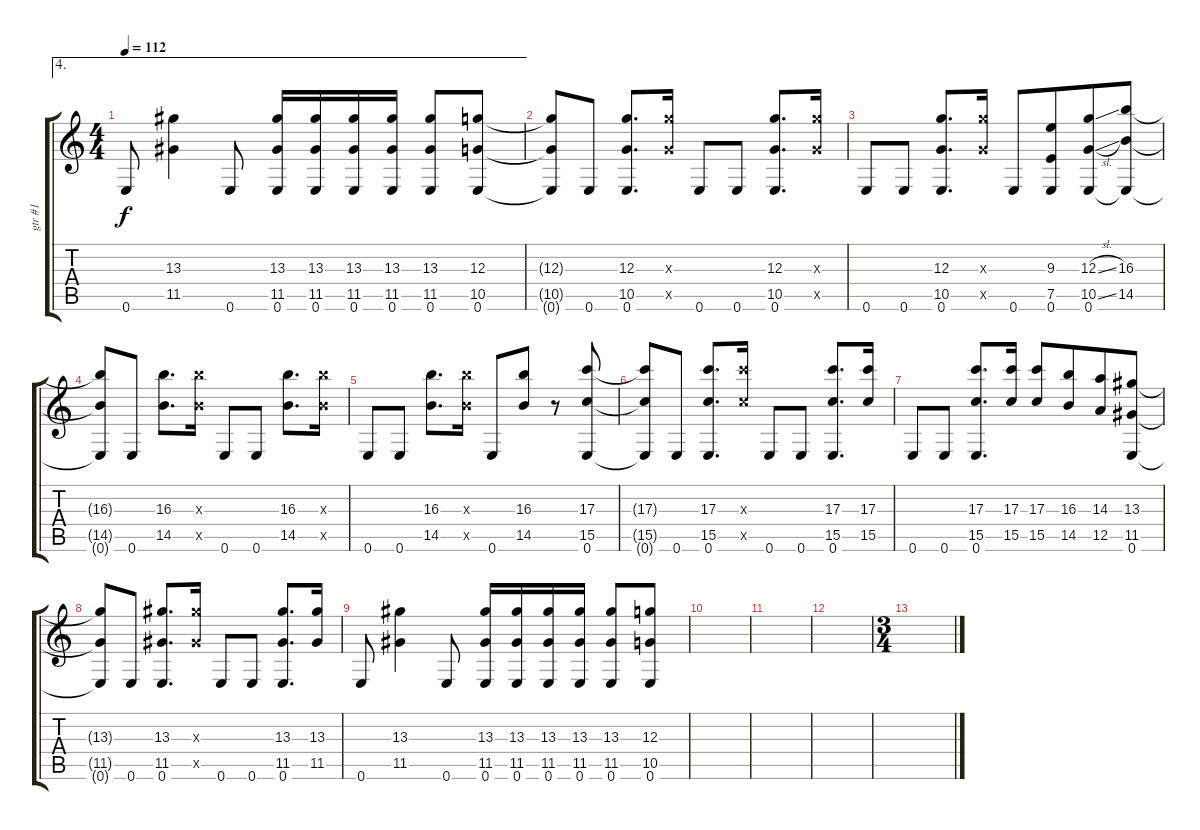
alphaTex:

\track ("gtr #1" "gtr #1") {instrument distortionguitar}
\staff {score tabs}
\tuning (E4 B3 G3 D3 A2 E2) {hide}
\ae 4
\ts (4 4)
\tempo 112
\clef g2
\ks c
0.6.8{dy f} (13.3 11.5).4 0.6.8 (13.3 11.5 0.6).16 (13.3 11.5 0.6).16 (13.3 11.5 0.6).16 (13.3 11.5 0.6).16 (13.3 11.5 0.6).8 (12.3 10.5 0.6).8 |
(12.3{t} 10.5{t} 0.6{t}).8 0.6.8 (12.3 10.5 0.6).8{d} (12.3{x} 10.5{x}).16 0.6.8 0.6.8 (12.3 10.5 0.6).8{d} (12.3{x} 10.5{x}).16 |
0.6.8 0.6.8 (12.3 10.5 0.6).8{d} (12.3{x} 10.5{x}).16 0.6.8 (9.3 7.5 0.6).8{beam merge} (12.3{sl} 10.5{sl} 0.6).8 (16.3 14.5 0.6{t}).8 |
(16.3{t} 14.5{t} 0.6{t}).8 0.6.8 (16.3 14.5).8{d} (16.3{x} 14.5{x}).16 0.6.8 0.6.8 (16.3 14.5).8{d} (16.3{x} 14.5{x}).16 |
0.6.8 0.6.8 (16.3 14.5).8{d} (16.3{x} 14.5{x}).16 0.6.8 (16.3 14.5).8 r.8 (17.3 15.5 0.6).8 |
(17.3{t} 15.5{t} 0.6{t}).8 0.6.8 (17.3 15.5 0.6).8{d} (17.3{x} 15.5{x}).16 0.6.8 0.6.8 (17.3 15.5 0.6).8{d} (17.3 15.5).16 |
0.6.8 0.6.8 (17.3 15.5 0.6).8{d} (17.3 15.5).16 (17.3 15.5).8 (16.3 14.5).8{beam merge} (14.3 12.5).8 (13.3 11.5 0.6).8 |
(13.3{t} 11.5{t} 0.6{t}).8 0.6.8 (13.3 11.5 0.6).8{d} (13.3{x} 11.5{x}).16 0.6.8 0.6.8 (13.3 11.5 0.6).8{d} (13.3 11.5).16 |
0.6.8 (13.3 11.5).4 0.6.8 (13.3 11.5 0.6).16 (13.3 11.5 0.6).16 (13.3 11.5 0.6).16 (13.3 11.5 0.6).16 (13.3 11.5 0.6).8 (12.3 10.5 0.6).8 |
|
|
|
\ts (3 4)
